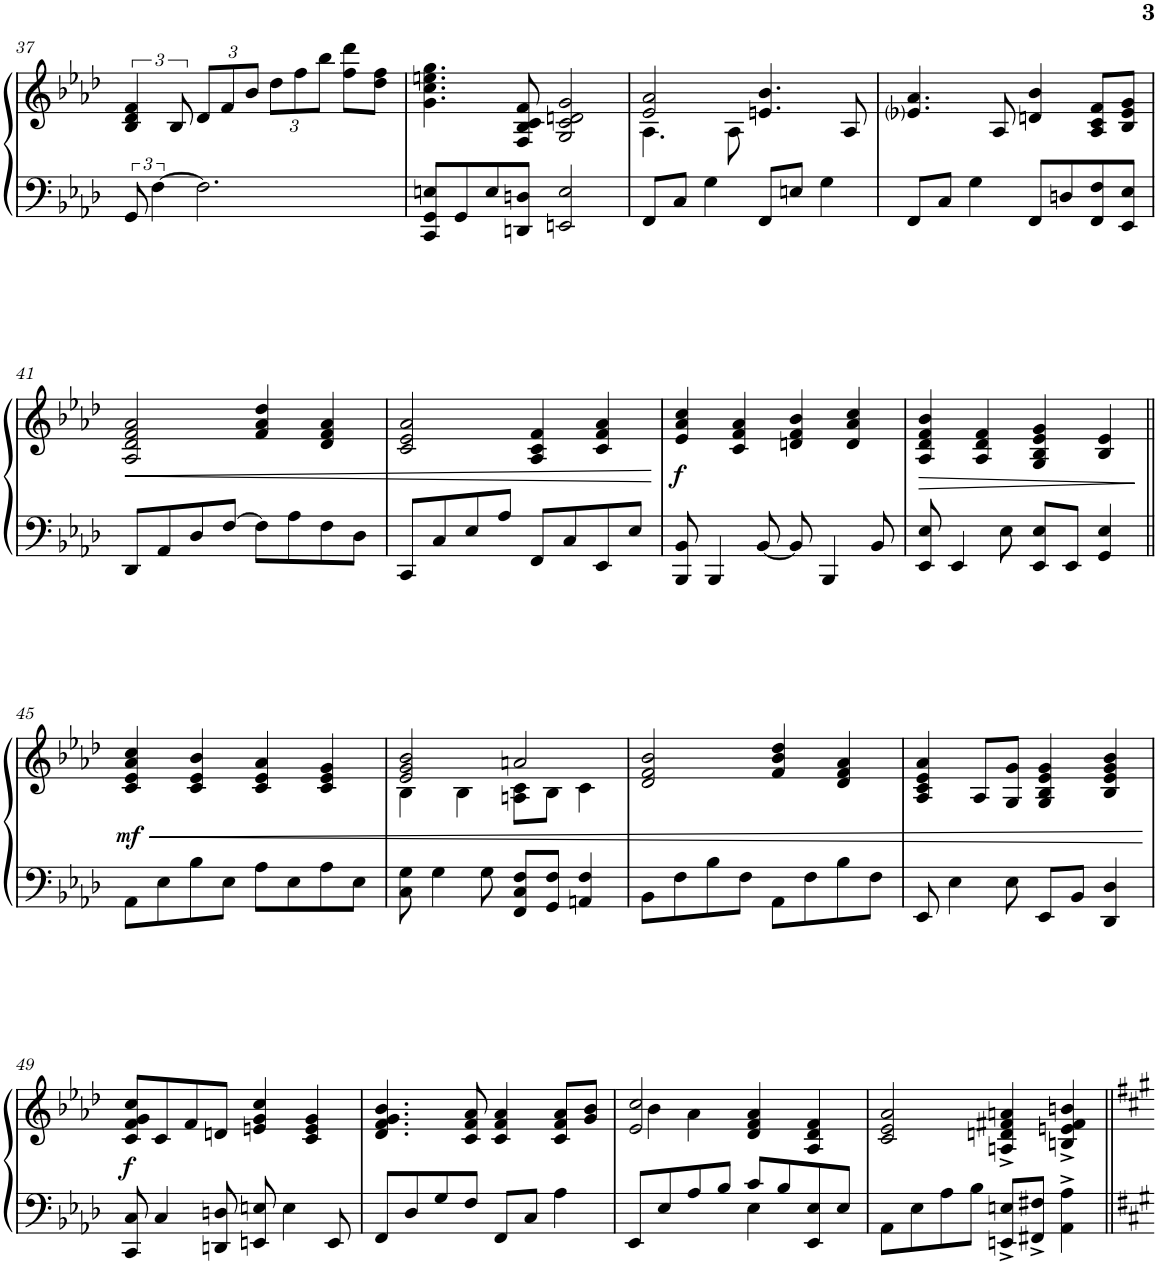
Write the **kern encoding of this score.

**kern	**kern	**dynam
*part1	*part1	*part1
*staff2	*staff1	*staff1/2
*I"Piano	*	*
*I'Pno.	*	*
!!LO:PB:g=z
*clefF4	*clefG2	*
*k[b-e-a-d-]	*k[b-e-a-d-]	*
*M4/4	*M4/4	*
=37	=37	=37
12GG/	6B-/ 6d-/ 6f/	.
[6F\	.	.
.	12B-/	.
*	*Xbrackettup	*
2.F\]	12d-/L	.
.	12f/	.
.	12b-/J	.
.	12dd-\L	.
.	12ff\	.
.	12bb-\J	.
.	8ff\ 8ddd-\L	.
.	8dd-\ 8ff\J	.
=38	=38	=38
8CC/ 8GG/ 8En/L	4.g\ 4.cc\ 4.een\ 4.gg\	.
8GG/	.	.
8E/	.	.
8DDn/ 8Dn/J	8F/ 8B-/ 8c/ 8f/	.
2EEn/ 2E/	2G/ 2c/ 2dn/ 2g/	.
=39	=39	=39
*	*^	*
8FF/L	2e-/ 2a-/	4.A-\	.
8C/J	.	.	.
4G\	.	.	.
.	.	8A-\	.
8FF/L	4.en/ 4.b-/	2ryy	.
8En/J	.	.	.
4G\	.	.	.
.	8A-/	.	.
*	*v	*v	*
=40	=40	=40
8FF/L	4.e-i/ 4.a-/	.
8C/J	.	.
4G\	.	.
.	8A-/	.
8FF/L	4dn/ 4b-/	.
8Dn/	.	.
8FF/ 8F/	8A-/ 8c/ 8f/L	.
8EE-/ 8E-/J	8B-/ 8e-/ 8g/J	.
!!LO:LB:g=z
=41	=41	=41
!	!	!LO:HP:b
8DD-/L	2A-/ 2d-/ 2f/ 2a-/	<
8AA-/	.	.
8D-/	.	.
[8F/J	.	.
8F\L]	4f/ 4a-/ 4dd-/	.
8A-\	.	.
8F\	4d-/ 4f/ 4a-/	.
8D-\J	.	.
=42	=42	=42
8CC/L	2c/ 2e-/ 2a-/	.
8C/	.	.
8E-/	.	.
8A-/J	.	.
8FF/L	4A-/ 4c/ 4f/	.
8C/	.	.
8EE-/	4c/ 4f/ 4a-/	.
8E-/J	.	.
.	.	[
=43	=43	=43
!	!	!LO:DY:b
8BBB-/ 8BB-/	4e-/ 4a-/ 4cc/	f
4BBB-/	.	.
.	4c/ 4f/ 4a-/	.
[8BB-/	.	.
8BB-/]	4dn/ 4f/ 4b-/	.
4BBB-/	.	.
.	4d/ 4a-/ 4cc/	.
8BB-/	.	.
=44	=44	=44
!	!	!LO:HP:b
8EE-/ 8E-/	4A-/ 4d-/ 4f/ 4b-/	>
4EE-/	.	.
.	4A-/ 4d-/ 4f/	.
8E-\	.	.
8EE-/ 8E-/L	4G/ 4B-/ 4e-/ 4g/	.
8EE-/J	.	.
4GG/ 4E-/	4B-/ 4e-/	.
.	.	]
!!LO:LB:g=z
=45||	=45||	=45||
!	!	!LO:HP:b
!	!	!LO:DY:n=1:b
8AA-\L	4c/ 4e-/ 4a-/ 4cc/	< mf
8E-\	.	.
8B-\	4c/ 4e-/ 4b-/	.
8E-\J	.	.
8A-\L	4c/ 4e-/ 4a-/	.
8E-\	.	.
8A-\	4c/ 4e-/ 4g/	.
8E-\J	.	.
=46	=46	=46
*	*^	*
8C\ 8G\	2e-/ 2g/ 2b-/	4B-\	.
4G\	.	.	.
.	.	4B-\	.
8G\	.	.	.
8FF/ 8C/ 8F/L	2an/	8An\ 8c\L	.
8GG/ 8F/J	.	8B-\J	.
4AAn/ 4F/	.	4c\	.
*	*v	*v	*
=47	=47	=47
8BB-\L	2d-/ 2f/ 2b-/	.
8F\	.	.
8B-\	.	.
8F\J	.	.
8AA-\L	4f/ 4b-/ 4dd-/	.
8F\	.	.
8B-\	4d-/ 4f/ 4a-/	.
8F\J	.	.
=48	=48	=48
8EE-/	4A-/ 4c/ 4e-/ 4a-/	.
4E-\	.	.
.	8A-/L	.
8E-\	8G/ 8g/J	.
8EE-/L	4G/ 4B-/ 4e-/ 4g/	.
8BB-/J	.	.
4DD-/ 4D-/	4B-/ 4e-/ 4g/ 4b-/	.
.	.	[
!!LO:LB:g=z
=49	=49	=49
!	!	!LO:DY:b
8CC/ 8C/	8c/ 8f/ 8g/ 8cc/L	f
4C/	8c/	.
.	8f/	.
8DDn/ 8Dn/	8dn/J	.
8EEn/ 8En/	4en/ 4g/ 4cc/	.
4E\	.	.
.	4c/ 4e/ 4g/	.
8EE/	.	.
=50	=50	=50
8FF/L	4.d-/ 4.f/ 4.g/ 4.b-/	.
8D-/	.	.
8G/	.	.
8F/J	8c/ 8f/ 8a-/	.
8FF/L	4c/ 4f/ 4a-/	.
8C/J	.	.
4A-\	8c/ 8f/ 8a-/L	.
.	8g/ 8b-/J	.
=51	=51	=51
*^	*^	*
8EE-/L	2ryy	2e-/ 2cc/	4b-\	.
8E-/	.	.	.	.
8A-/	.	.	4a-\	.
8B-/J	.	.	.	.
8c/L	4E-\	4d-/ 4f/ 4a-/	2ryy	.
8B-/	.	.	.	.
8EE-/ 8E-/	4ryy	4A-/ 4d-/ 4f/	.	.
8E-/J	.	.	.	.
*v	*v	*	*	*
*	*v	*v	*
=52	=52	=52
8AA-\L	2c/ 2e-/ 2a-/	.
8E-\	.	.
8A-\	.	.
8B-\J	.	.
8EEn/^ 8En/^L	4An/^ 4dn/^ 4f#X/^ 4an/^	.
8FF#X/^ 8F#X/^J	.	.
4AA-\^ 4A-\^	4Bn/^ 4en/^ 4f#/^ 4bn/^	.
=||	=||	=||
*-	*-	*-
